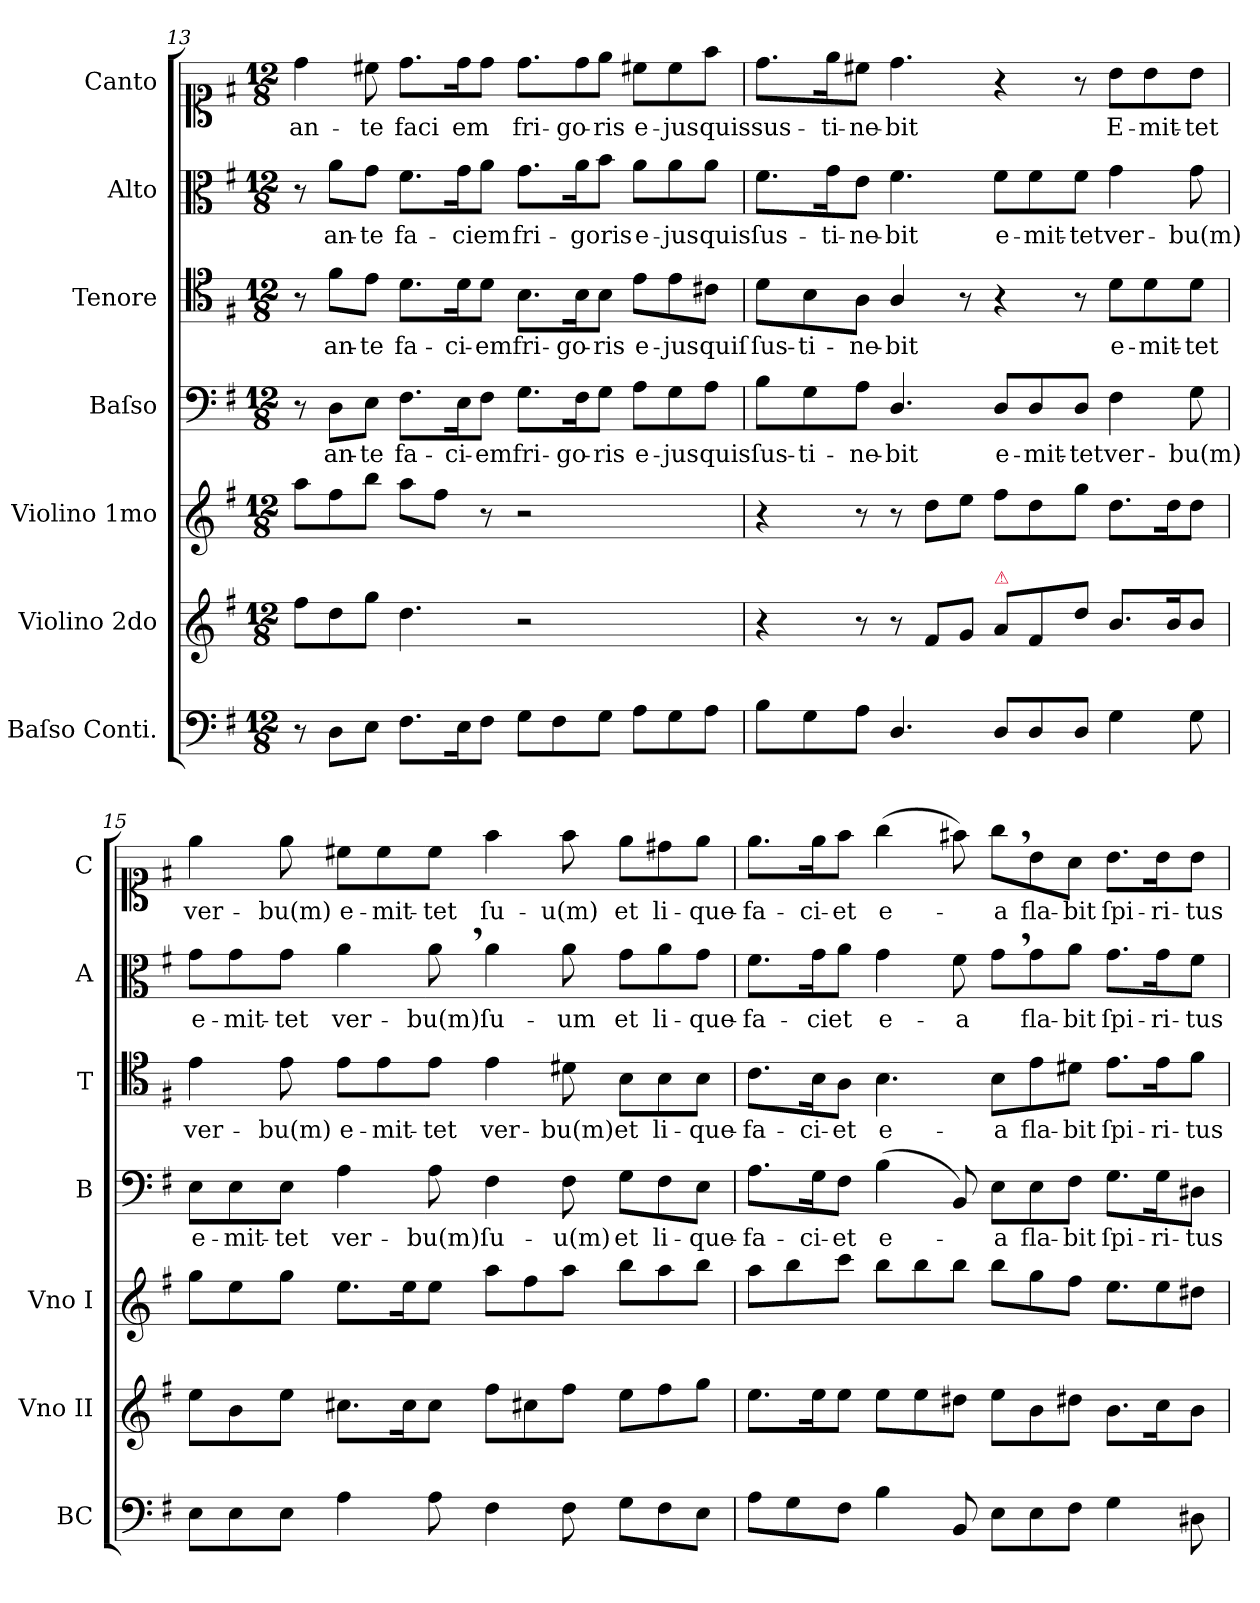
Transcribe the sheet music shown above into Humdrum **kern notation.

**kern	**kern	**kern	**kern	**text	**kern	**text	**kern	**text	**kern	**text
*part7	*part6	*part5	*part4	*part4	*part3	*part3	*part2	*part2	*part1	*part1
*staff7	*staff6	*staff5	*staff4	*staff4	*staff3	*staff3	*staff2	*staff2	*staff1	*staff1
*I"Baſso Conti.	*I"Violino 2do	*I"Violino 1mo	*I"Baſso	*	*I"Tenore	*	*I"Alto	*	*I"Canto	*
*I'BC	*I'Vno II	*I'Vno I	*I'B	*	*I'T	*	*I'A	*	*I'C	*
*clefF4	*clefG2	*clefG2	*clefF4	*	*clefC4	*	*clefC3	*	*clefC1	*
*k[f#]	*k[f#]	*k[f#]	*k[f#]	*	*k[f#]	*	*k[f#]	*	*k[f#]	*
*M12/8	*M12/8	*M12/8	*M12/8	*	*M12/8	*	*M12/8	*	*M12/8	*
=13	=13	=13	=13	=13	=13	=13	=13	=13	=13	=13
8r	8ff#\L	8aa\L	8r	.	8r	.	8r	.	4dd\	an-
8D\L	8dd\	8ff#\	8D\L	an-	8f#\L	an-	8a\L	an-	.	.
8E\J	8gg\J	8bb\J	8E\J	-te	8e\J	-te	8g\J	-te	8cc#X\	-te
8.F#\L	4.dd\	8aa\L	8.F#\L	fa-	8.d\L	fa-	8.f#\L	fa-	8.dd\L	faci
.	.	8ff#\J	.	.	.	.	.	.	.	.
16E\K	.	.	16E\K	-ci-	16d\K	-ci-	16g\K	-ciem	16dd\K	-em
8F#\J	.	8r	8F#\J	-em	8d\J	-em	8a\J	.	8dd\J	.
!	!LO:N:vis=2	!LO:N:vis=2	!	!	!	!	!	!	!	!
8G\L	2.r	2.r	8.G\L	fri-	8.B\L	fri-	8.g\L	fri-	8.dd\L	fri-
8F#\	.	.	.	.	.	.	.	.	.	.
!	!	!	!	!	!	!	!	!	!LO:N:vis=8	!
.	.	.	16F#\K	-go-	16B\K	-go-	16a\K	-goris	16dd\	-go-
8G\J	.	.	8G\J	-ris	8B\J	-ris	8b\J	.	8ee\J	-ris
8A\L	.	.	8A\L	e-	8e\L	e-	8a\L	e-	8cc#X\L	e-
8G\	.	.	8G\	-jus	8e\	-jus	8a\	-jus	8cc#\	-jus
8A\J	.	.	8A\J	quis	8c#X\J	quiſ	8a\J	quis	8ff#\J	quis
=14	=14	=14	=14	=14	=14	=14	=14	=14	=14	=14
8B\L	4r	4r	8B\L	ſus-	8d\L	ſus-	8.f#\L	ſus-	8.dd\L	sus-
8G\	.	.	8G\	-ti-	8B\	-ti-	.	.	.	.
.	.	.	.	.	.	.	16g\K	-ti-	16ee\K	-ti-
8A\J	8r	8r	8A\J	-ne-	8A\J	-ne-	8e\J	-ne-	8cc#X\J	-ne-
4.D/	8r	8r	4.D/	-bit	4A/	-bit	4.f#\	-bit	4.dd\	-bit
.	8f#/L	8dd\L	.	.	.	.	.	.	.	.
.	8g/J	8ee\J	.	.	8r	.	.	.	.	.
!	!LO:TX:a:color=crimson:t=⚠	!	!	!	!	!	!	!	!	!
8D/L	8a/L	8ff#\L	8D/L	e-	4r	.	8f#\L	e-	4r	.
8D/	8f#/	8dd\	8D/	-mit-	.	.	8f#\	-mit-	.	.
8D/J	8dd\J	8gg\J	8D/J	-tet	8r	.	8f#\J	-tet	8r	.
4G\	8.b/L	8.dd\L	4F#\	ver-	8d\L	e-	4g\	ver-	8b\L	E-
.	.	.	.	.	8d\	-mit-	.	.	8b\	-mit-
.	16b/K	16dd\K	.	.	.	.	.	.	.	.
8G\	8b/J	8dd\J	8G\	-bu(m)	8d\J	-tet	8g\	-bu(m)	8b\J	-tet
=15	=15	=15	=15	=15	=15	=15	=15	=15	=15	=15
!	!	!	!	!	!	!	!	!LO:LY:i	!	!
8E\L	8ee\L	8gg\L	8E\L	e-	4e\	ver-	8g\L	e-	4ee\	ver-
!	!	!	!	!	!	!	!	!LO:LY:i	!	!
8E\	8b\	8ee\	8E\	-mit-	.	.	8g\	-mit-	.	.
!	!	!	!	!	!	!	!	!LO:LY:i	!	!
8E\J	8ee\J	8gg\J	8E\J	-tet	8e\	-bu(m)	8g\J	-tet	8ee\	-bu(m)
!	!	!	!	!	!	!	!	!LO:LY:i	!	!
4A\	8.cc#X\L	8.ee\L	4A\	ver-	8e\L	e-	4a\	ver-	8cc#X\L	e-
.	.	.	.	.	8e\	-mit-	.	.	8cc#\	-mit-
.	16cc#\K	16ee\K	.	.	.	.	.	.	.	.
!	!	!	!	!	!	!	!	!LO:LY:i	!	!
8A\	8cc#\J	8ee\J	8A\	-bu(m)	8e\J	-tet	8a,\	-bu(m)	8cc#\J	-tet
4F#\	8ff#\L	8aa\L	4F#\	ſu-	4e\	ver-	4a\	ſu-	4ff#\	ſu-
.	8cc#X\	8ff#\	.	.	.	.	.	.	.	.
8F#\	8ff#\J	8aa\J	8F#\	-u(m)	8d#X\	-bu(m)	8a\	-um	8ff#\	-u(m)
8G\L	8ee\L	8bb\L	8G\L	et	8B\L	et	8g\L	et	8ee\L	et
8F#\	8ff#\	8aa\	8F#\	li-	8B\	li-	8a\	li-	8dd#X\	li-
8E\J	8gg\J	8bb\J	8E\J	-que-	8B\J	-que-	8g\J	-que-	8ee\J	-que-
=16	=16	=16	=16	=16	=16	=16	=16	=16	=16	=16
8A\L	8.ee\L	8aa\L	8.A\L	-fa-	8.c\L	-fa-	8.f#\L	-fa-	8.ee\L	-fa-
8G\	.	8bb\	.	.	.	.	.	.	.	.
.	16ee\K	.	16G\K	-ci-	16B\K	-ci-	16g\K	-ciet	16ee\K	-ci-
8F#\J	8ee\J	8ccc\J	8F#\J	-et	8A\J	-et	8a\J	.	8ff#\J	-et
4B\	8ee\L	8bb\L	(>4B\	e-	4.B\	e-	4g\	e-	(>4gg\	e-
.	8ee\	8bb\	.	.	.	.	.	.	.	.
8BB/	8dd#X\J	8bb\J	8BB/)	.	.	.	8f#\	-a	8ff#X\)	.
8E\L	8ee\L	8bb\L	8E\L	-a	8B\L	-a	8g,\L	.	8gg,\L	-a
8E\	8b\	8gg\	8E\	fla-	8e\	fla-	8g\	fla-	8b\	fla-
8F#\J	8dd#X\J	8ff#\J	8F#\J	-bit	8d#X\J	-bit	8a\J	-bit	8a\J	-bit
4G\	8.b\L	8.ee\L	8.G\L	ſpi-	8.e\L	ſpi-	8.g\L	ſpi-	8.b\L	ſpi-
!	!	!LO:N:vis=8	!	!	!	!	!	!	!	!
.	16cc\K	16ee\	16G\K	-ri-	16e\K	-ri-	16g\K	-ri-	16b\K	-ri-
8D#X\	8b\J	8dd#X\J	8D#X\J	-tus	8f#\J	-tus	8f#\J	-tus	8b\J	-tus
=	=	=	=	=	=	=	=	=	=	=
*-	*-	*-	*-	*-	*-	*-	*-	*-	*-	*-
